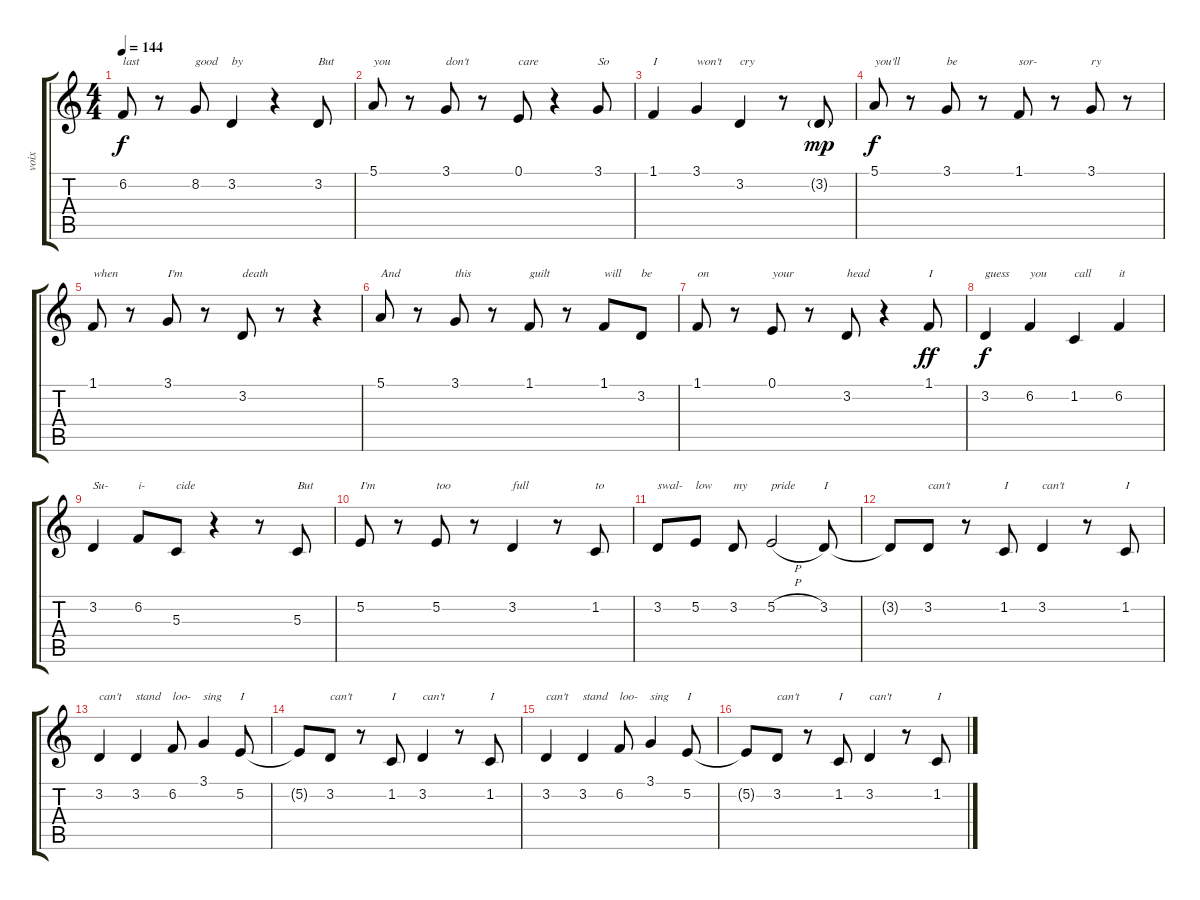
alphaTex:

\track ("voix" "voix") {instrument clarinet}
\staff {score tabs}
\tuning (E4 B3 G3 D3 A2 E2) {hide}
\ts (4 4)
\tempo 144
\clef g2
\ks c
6.2.8{txt "last" dy f} r.8 8.2.8{txt "good"} 3.2.4{txt "by"} r.4 3.2.8{txt "But"} |
5.1.8{txt "you"} r.8 3.1.8{txt "don't"} r.8 0.1.8{txt "care"} r.4 3.1.8{txt "So"} |
1.1.4{txt "I"} 3.1.4{txt "won't"} 3.2.4{txt "cry"} r.8 3.2{g}.8{dy mp} |
5.1.8{txt "you'll" dy f} r.8 3.1.8{txt "be"} r.8 1.1.8{txt "sor-"} r.8 3.1.8{txt "ry"} r.8 |
1.1.8{txt "when"} r.8 3.1.8{txt "I'm"} r.8 3.2.8{txt "death"} r.8 r.4 |
5.1.8{txt "And"} r.8 3.1.8{txt "this"} r.8 1.1.8{txt "guilt"} r.8 1.1.8{txt "will"} 3.2.8{txt "be"} |
1.1.8{txt "on"} r.8 0.1.8{txt "your"} r.8 3.2.8{txt "head"} r.4 1.1.8{txt "I" dy ff} |
3.2.4{txt "guess" dy f} 6.2.4{txt "you"} 1.2.4{txt "call"} 6.2.4{txt "it"} |
3.2.4{txt "Su-"} 6.2.8{txt "i-"} 5.3.8{txt "cide"} r.4 r.8 5.3.8{txt "But"} |
5.2.8{txt "I'm"} r.8 5.2.8{txt "too"} r.8 3.2.4{txt "full"} r.8 1.2.8{txt "to"} |
3.2.8{txt "swal-"} 5.2.8{txt "low"} 3.2.8{txt "my"} 5.2{h}.2{txt "pride"} 3.2.8{txt "I"} |
3.2{t}.8 3.2.8{txt "can't"} r.8 1.2.8{txt "I"} 3.2.4{txt "can't"} r.8 1.2.8{txt "I"} |
3.2.4{txt "can't"} 3.2.4{txt "stand"} 6.2.8{txt "loo-"} 3.1.4{txt "sing"} 5.2.8{txt "I"} |
5.2{t}.8 3.2.8{txt "can't"} r.8 1.2.8{txt "I"} 3.2.4{txt "can't"} r.8 1.2.8{txt "I"} |
3.2.4{txt "can't"} 3.2.4{txt "stand"} 6.2.8{txt "loo-"} 3.1.4{txt "sing"} 5.2.8{txt "I"} |
5.2{t}.8 3.2.8{txt "can't"} r.8 1.2.8{txt "I"} 3.2.4{txt "can't"} r.8 1.2.8{txt "I"}
